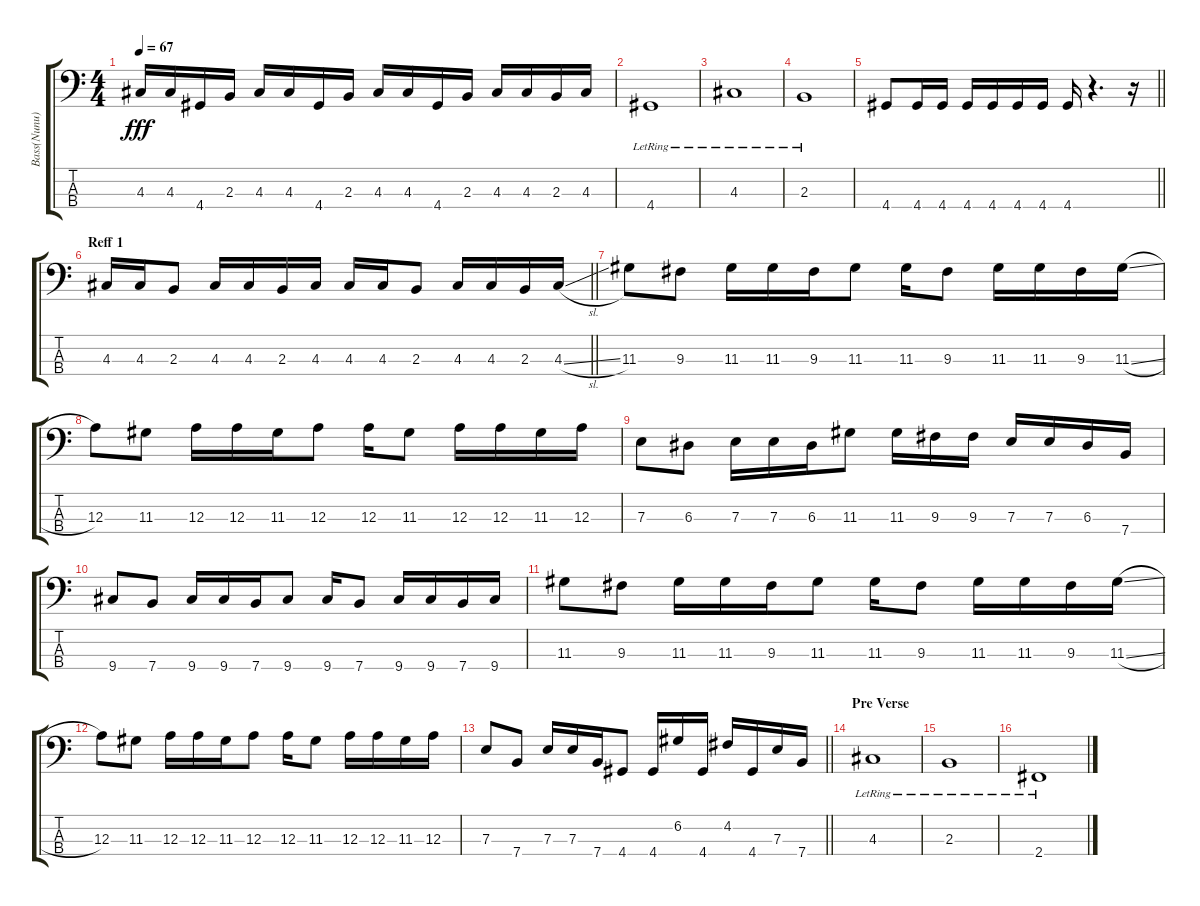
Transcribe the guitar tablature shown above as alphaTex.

\track ("Bass(Nunu)" "Bass(Nunu)") {instrument electricbassfinger}
\staff {score tabs}
\tuning (G2 D2 A1 E1) {hide}
\ts (4 4)
\tempo 67
\clef f4
\ks c
4.3.16{dy fff} 4.3.16 4.4.16 2.3.16 4.3.16 4.3.16 4.4.16 2.3.16 4.3.16 4.3.16 4.4.16 2.3.16 4.3.16 4.3.16 2.3.16 4.3.16 |
4.4{lr}.1 |
4.3{lr}.1 |
2.3{lr}.1 |
\barLineRight lightlight
4.4.8 4.4.16 4.4.16 4.4.16 4.4.16 4.4.16 4.4.16 4.4.16 r.4{d} r.16 |
\section ("" "Reff 1")
\barLineRight lightlight
4.3.16 4.3.16 2.3.8 4.3.16 4.3.16 2.3.16 4.3.16 4.3.16 4.3.16 2.3.8 4.3.16 4.3.16 2.3.16 4.3{sl}.16 |
11.3.8 9.3.8 11.3.16 11.3.16 9.3.16 11.3.8 11.3.16 9.3.8 11.3.16 11.3.16 9.3.16 11.3{sl}.16 |
12.3.8 11.3.8 12.3.16 12.3.16 11.3.16 12.3.8 12.3.16 11.3.8 12.3.16 12.3.16 11.3.16 12.3.16 |
7.3.8 6.3.8 7.3.16 7.3.16 6.3.16 11.3.8 11.3.16 9.3.16 9.3.16 7.3.16 7.3.16 6.3.16 7.4.16 |
9.4.8 7.4.8 9.4.16 9.4.16 7.4.16 9.4.8 9.4.16 7.4.8 9.4.16 9.4.16 7.4.16 9.4.16 |
11.3.8 9.3.8 11.3.16 11.3.16 9.3.16 11.3.8 11.3.16 9.3.8 11.3.16 11.3.16 9.3.16 11.3{sl}.16 |
12.3.8 11.3.8 12.3.16 12.3.16 11.3.16 12.3.8 12.3.16 11.3.8 12.3.16 12.3.16 11.3.16 12.3.16 |
\barLineRight lightlight
7.3.8 7.4.8 7.3.16 7.3.16 7.4.16 4.4.8 4.4.16 6.2.16 4.4.16 4.2.16 4.4.16 7.3.16 7.4.16 |
\section ("" "Pre Verse")
4.3{lr}.1 |
2.3{lr}.1 |
2.4{lr}.1
